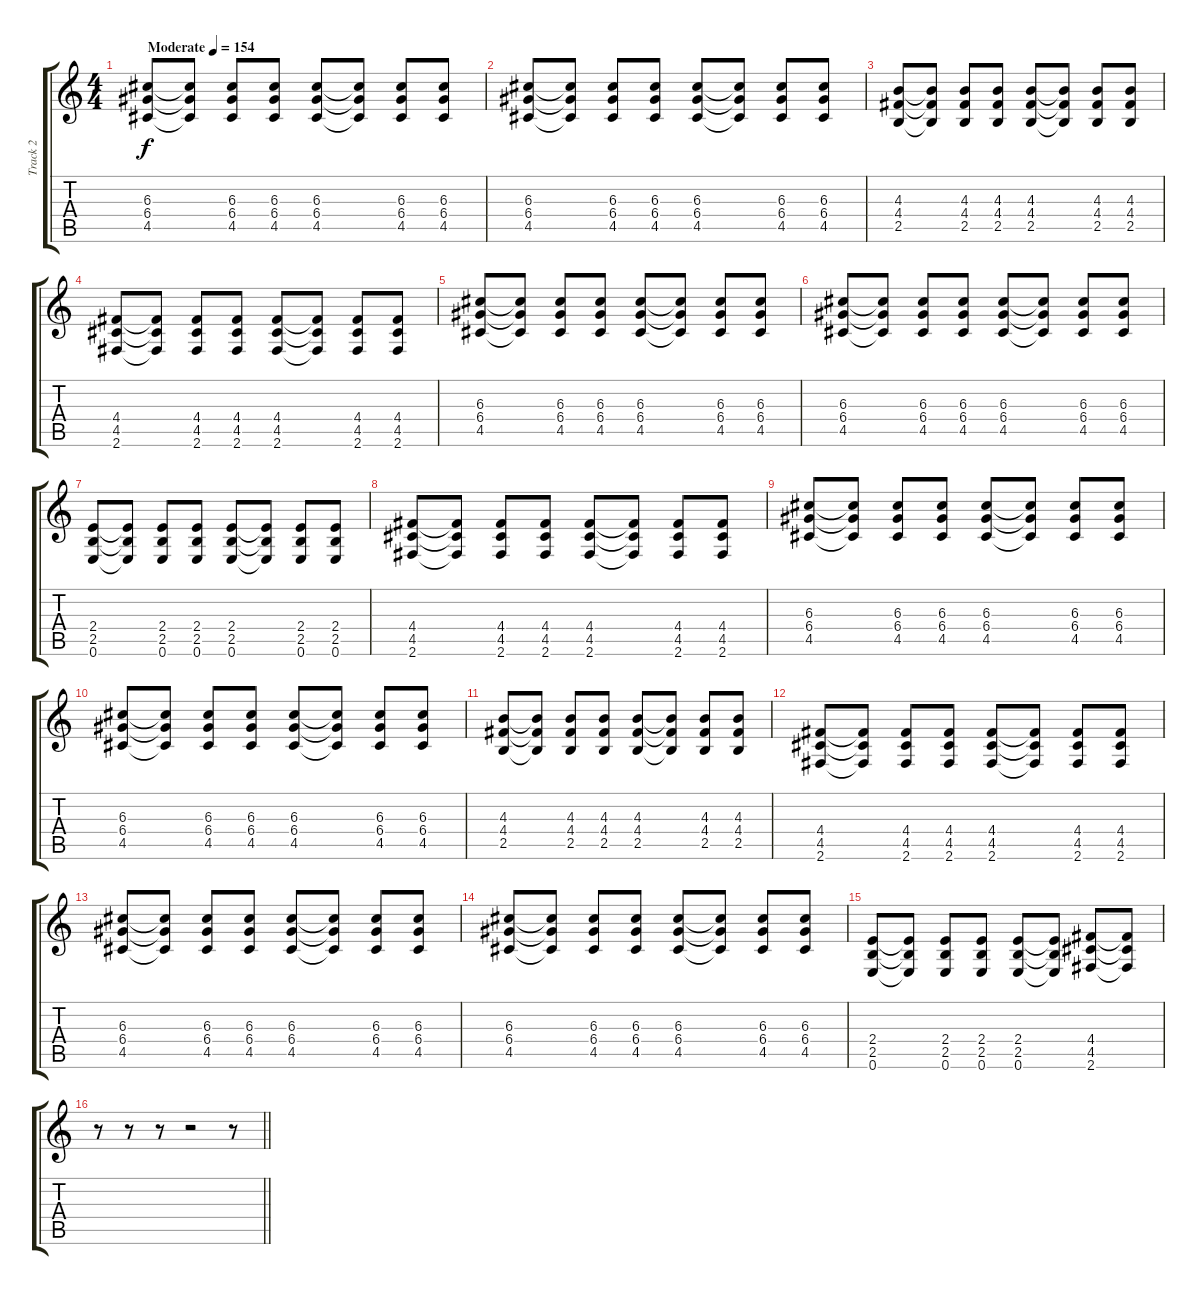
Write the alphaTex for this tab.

\track ("Track 2" "Track 2") {instrument overdrivenguitar}
\staff {score tabs}
\tuning (E4 B3 G3 D3 A2 E2) {hide}
\ts (4 4)
\tempo (154 "Moderate")
\clef g2
\ks c
(6.3 6.4 4.5).8{dy f instrument overdrivenguitar} (6.3{t} 6.4{t} 4.5{t}).8 (6.3 6.4 4.5).8 (6.3 6.4 4.5).8 (6.3 6.4 4.5).8 (6.3{t} 6.4{t} 4.5{t}).8 (6.3 6.4 4.5).8 (6.3 6.4 4.5).8 |
(6.3 6.4 4.5).8 (6.3{t} 6.4{t} 4.5{t}).8 (6.3 6.4 4.5).8 (6.3 6.4 4.5).8 (6.3 6.4 4.5).8 (6.3{t} 6.4{t} 4.5{t}).8 (6.3 6.4 4.5).8 (6.3 6.4 4.5).8 |
(4.3 4.4 2.5).8 (4.3{t} 4.4{t} 2.5{t}).8 (4.3 4.4 2.5).8 (4.3 4.4 2.5).8 (4.3 4.4 2.5).8 (4.3{t} 4.4{t} 2.5{t}).8 (4.3 4.4 2.5).8 (4.3 4.4 2.5).8 |
(4.4 4.5 2.6).8 (4.4{t} 4.5{t} 2.6{t}).8 (4.4 4.5 2.6).8 (4.4 4.5 2.6).8 (4.4 4.5 2.6).8 (4.4{t} 4.5{t} 2.6{t}).8 (4.4 4.5 2.6).8 (4.4 4.5 2.6).8 |
(6.3 6.4 4.5).8 (6.3{t} 6.4{t} 4.5{t}).8 (6.3 6.4 4.5).8 (6.3 6.4 4.5).8 (6.3 6.4 4.5).8 (6.3{t} 6.4{t} 4.5{t}).8 (6.3 6.4 4.5).8 (6.3 6.4 4.5).8 |
(6.3 6.4 4.5).8 (6.3{t} 6.4{t} 4.5{t}).8 (6.3 6.4 4.5).8 (6.3 6.4 4.5).8 (6.3 6.4 4.5).8 (6.3{t} 6.4{t} 4.5{t}).8 (6.3 6.4 4.5).8 (6.3 6.4 4.5).8 |
(2.4 2.5 0.6).8 (2.4{t} 2.5{t} 0.6{t}).8 (2.4 2.5 0.6).8 (2.4 2.5 0.6).8 (2.4 2.5 0.6).8 (2.4{t} 2.5{t} 0.6{t}).8 (2.4 2.5 0.6).8 (2.4 2.5 0.6).8 |
(4.4 4.5 2.6).8 (4.4{t} 4.5{t} 2.6{t}).8 (4.4 4.5 2.6).8 (4.4 4.5 2.6).8 (4.4 4.5 2.6).8 (4.4{t} 4.5{t} 2.6{t}).8 (4.4 4.5 2.6).8 (4.4 4.5 2.6).8 |
(6.3 6.4 4.5).8 (6.3{t} 6.4{t} 4.5{t}).8 (6.3 6.4 4.5).8 (6.3 6.4 4.5).8 (6.3 6.4 4.5).8 (6.3{t} 6.4{t} 4.5{t}).8 (6.3 6.4 4.5).8 (6.3 6.4 4.5).8 |
(6.3 6.4 4.5).8 (6.3{t} 6.4{t} 4.5{t}).8 (6.3 6.4 4.5).8 (6.3 6.4 4.5).8 (6.3 6.4 4.5).8 (6.3{t} 6.4{t} 4.5{t}).8 (6.3 6.4 4.5).8 (6.3 6.4 4.5).8 |
(4.3 4.4 2.5).8 (4.3{t} 4.4{t} 2.5{t}).8 (4.3 4.4 2.5).8 (4.3 4.4 2.5).8 (4.3 4.4 2.5).8 (4.3{t} 4.4{t} 2.5{t}).8 (4.3 4.4 2.5).8 (4.3 4.4 2.5).8 |
(4.4 4.5 2.6).8 (4.4{t} 4.5{t} 2.6{t}).8 (4.4 4.5 2.6).8 (4.4 4.5 2.6).8 (4.4 4.5 2.6).8 (4.4{t} 4.5{t} 2.6{t}).8 (4.4 4.5 2.6).8 (4.4 4.5 2.6).8 |
(6.3 6.4 4.5).8 (6.3{t} 6.4{t} 4.5{t}).8 (6.3 6.4 4.5).8 (6.3 6.4 4.5).8 (6.3 6.4 4.5).8 (6.3{t} 6.4{t} 4.5{t}).8 (6.3 6.4 4.5).8 (6.3 6.4 4.5).8 |
(6.3 6.4 4.5).8 (6.3{t} 6.4{t} 4.5{t}).8 (6.3 6.4 4.5).8 (6.3 6.4 4.5).8 (6.3 6.4 4.5).8 (6.3{t} 6.4{t} 4.5{t}).8 (6.3 6.4 4.5).8 (6.3 6.4 4.5).8 |
(2.4 2.5 0.6).8 (2.4{t} 2.5{t} 0.6{t}).8 (2.4 2.5 0.6).8 (2.4 2.5 0.6).8 (2.4 2.5 0.6).8 (2.4{t} 2.5{t} 0.6{t}).8 (4.4 4.5 2.6).8 (4.4{t} 4.5{t} 2.6{t}).8 |
\barLineRight lightlight
r.8 r.8 r.8 r.2 r.8
